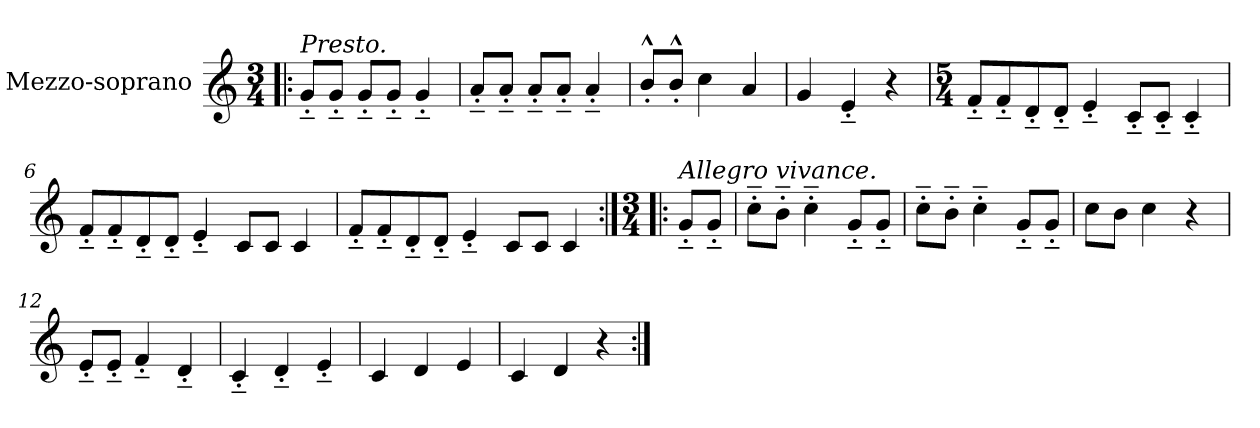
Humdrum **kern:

**kern
*part1
*staff1
*I"Mezzo-soprano
*I'Mzs.
*clefG2
*k[]
*M3/4
*MM150
=1!|:
!LO:TX:a:i:t=Presto.
8g'~/L
8g'~/J
8g'~/L
8g'~/J
4g'~/
=2
8a'~/L
8a'~/J
8a'~/L
8a'~/J
4a'~/
!!LO:LB:g=z
=3
8b'^^/L
8b'^^/J
4cc\
4a/
=4
4g/
4e'~/
4r
=5
*M5/4
8f'~/L
8f'~/
8d'~/
8d'~/J
4e'~/
8c'~/L
8c'~/J
4c'~/
!!LO:LB:g=z
=6
8f'~/L
8f'~/
8d'~/
8d'~/J
4e'~/
8c/L
8c/J
4c/
!!LO:LB:g=z
=7
8f'~/L
8f'~/
8d'~/
8d'~/J
4e'~/
8c/L
8c/J
4c/
!!LO:LB:g=z
=8:|!|:
*M3/4
*MM140
!LO:TX:a:i:t=Allegro vivance.
8g'~/L
8g'~/J
=9
8cc'~\L
8b'~\J
4cc'~\
8g'~/L
8g'~/J
=10
8cc'~\L
8b'~\J
4cc'~\
8g'~/L
8g'~/J
!!LO:LB:g=z
=11
8cc\L
8b\J
4cc\
4r
=12
8e'~/L
8e'~/J
4f'~/
4d'~/
=13
4c'~/
4d'~/
4e'~/
!!LO:LB:g=z
=14
4c/
4d/
4e/
=15
4c/
4d/
4r
=:|!
*-
